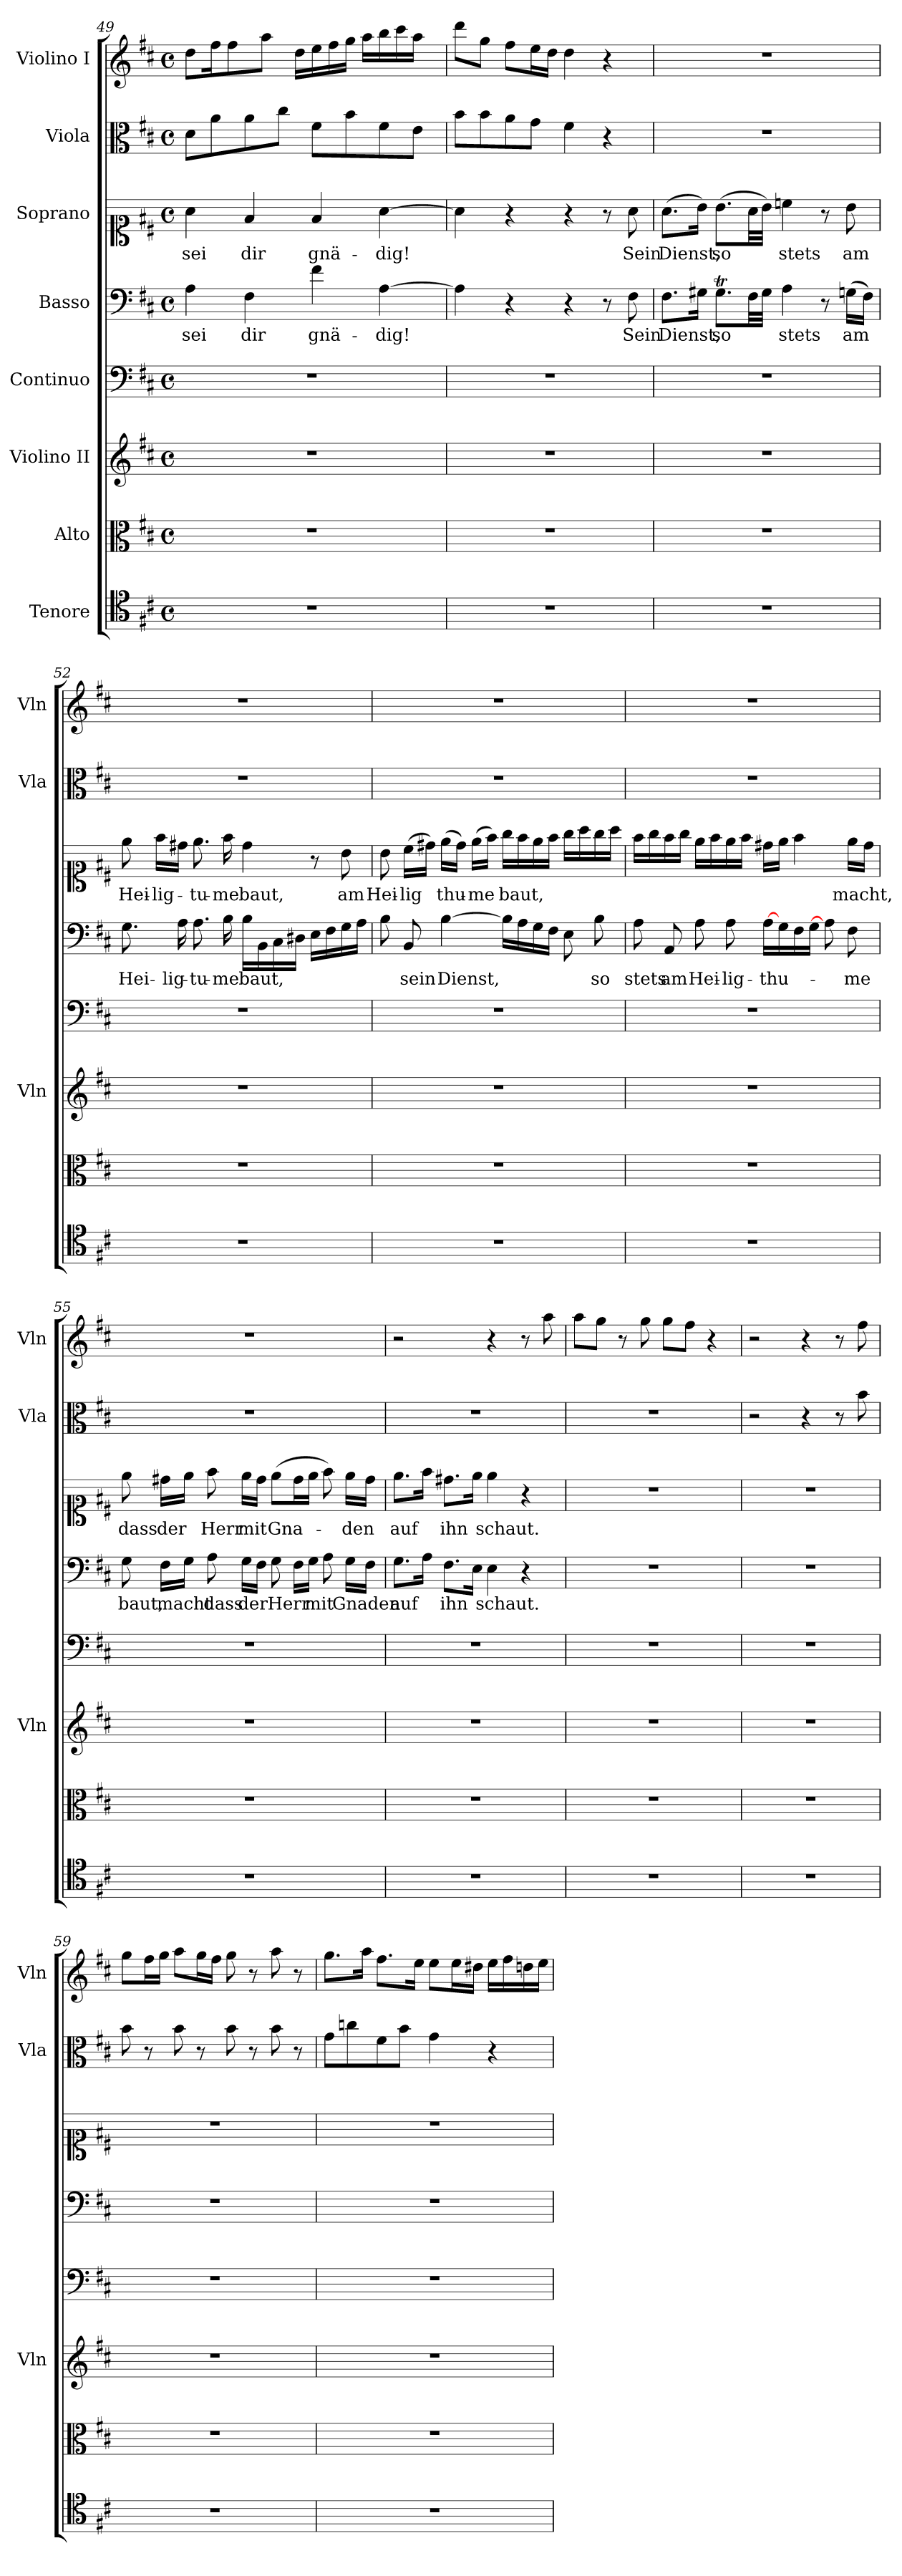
**kern	**kern	**kern	**kern	**kern	**text	**kern	**text	**kern	**kern
*part8	*part7	*part6	*part5	*part4	*part4	*part3	*part3	*part2	*part1
*staff8	*staff7	*staff6	*staff5	*staff4	*staff4	*staff3	*staff3	*staff2	*staff1
*I"Tenore	*I"Alto	*I"Violino II	*I"Continuo	*I"Basso	*	*I"Soprano	*	*I"Viola	*I"Violino I
*	*	*I'Vln	*	*	*	*	*	*I'Vla	*I'Vln
*clefC4	*clefC3	*clefG2	*clefF4	*clefF4	*	*clefC1	*	*clefC3	*clefG2
*k[f#c#]	*k[f#c#]	*k[f#c#]	*k[f#c#]	*k[f#c#]	*	*k[f#c#]	*	*k[f#c#]	*k[f#c#]
*M4/4	*M4/4	*M4/4	*M4/4	*M4/4	*	*M4/4	*	*M4/4	*M4/4
*met(c)	*met(c)	*met(c)	*met(c)	*met(c)	*	*met(c)	*	*met(c)	*met(c)
=49	=49	=49	=49	=49	=49	=49	=49	=49	=49
!	!	!	!	!	!LO:LY:b	!	!LO:LY:b	!	!
1r	1r	1r	1r	4A\	sei	4a\	sei	8d\L	8dd\L
.	.	.	.	.	.	.	.	8a\	16ff#\K
.	.	.	.	.	.	.	.	.	8ff#\
!	!	!	!	!	!LO:LY:b	!	!LO:LY:b	!	!
.	.	.	.	4F#\	dir	4f#/	dir	8a\	.
.	.	.	.	.	.	.	.	.	8aa\J
.	.	.	.	.	.	.	.	8cc#\J	.
.	.	.	.	.	.	.	.	.	16dd\LL
!	!	!	!	!	!LO:LY:b	!	!LO:LY:b	!	!
.	.	.	.	4f#\	gnä-	4f#/	gnä-	8f#\L	16ee\
.	.	.	.	.	.	.	.	.	16ff#\
.	.	.	.	.	.	.	.	8b\	16gg\JJ
.	.	.	.	.	.	.	.	.	16aa\LL
!	!	!	!	!	!LO:LY:b	!	!LO:LY:b	!	!
.	.	.	.	[4A\	-dig!	[4a\	-dig!	8f#\	16bb\
.	.	.	.	.	.	.	.	.	16ccc#\
.	.	.	.	.	.	.	.	8e\J	16aa\JJ
.	.	.	.	.	.	.	.	.	16ryy
!!LO:LB:g=z
=50	=50	=50	=50	=50	=50	=50	=50	=50	=50
1r	1r	1r	1r	4A\]	.	4a\]	.	8b\L	8ddd\L
.	.	.	.	.	.	.	.	8b\	8gg\J
.	.	.	.	4r	.	4r	.	8a\	8ff#\L
.	.	.	.	.	.	.	.	8g\J	16ee\L
.	.	.	.	.	.	.	.	.	16dd\JJ
.	.	.	.	4r	.	4r	.	4f#\	4dd\
.	.	.	.	8r	.	8r	.	4r	4r
!	!	!	!	!	!LO:LY:b	!	!LO:LY:b	!	!
.	.	.	.	8F#\	Sein	8a\	Sein	.	.
=51	=51	=51	=51	=51	=51	=51	=51	=51	=51
!	!	!	!	!	!LO:LY:b	!	!LO:LY:b	!	!
1r	1r	1r	1r	8.F#\L	Dienst,	(>8.a\L	Dienst,	1r	1r
.	.	.	.	16G#X\Jk	.	16b\Jk)	.	.	.
!	!	!	!	!	!LO:LY:b	!	!LO:LY:b	!	!
.	.	.	.	8.G#t\L	so	(>8.b\L	so	.	.
.	.	.	.	32F#\LL	.	32a\LL	.	.	.
.	.	.	.	32G#\JJJ	.	32b\JJJ)	.	.	.
!	!	!	!	!	!LO:LY:b	!	!LO:LY:b	!	!
.	.	.	.	4A\	stets	4ccn\	stets	.	.
.	.	.	.	8r	.	8r	.	.	.
!	!	!	!	!	!LO:LY:b	!	!LO:LY:b	!	!
.	.	.	.	(>16Gn\LL	am	8b\	am	.	.
.	.	.	.	16F#\JJ)	.	.	.	.	.
=52	=52	=52	=52	=52	=52	=52	=52	=52	=52
!	!	!	!	!	!LO:LY:b	!	!LO:LY:b	!	!
1r	1r	1r	1r	8.G\	Hei-	8ee\	Hei-	1r	1r
!	!	!	!	!	!	!	!LO:LY:b	!	!
.	.	.	.	.	.	16ff#\LL	-lig-	.	.
!	!	!	!	!	!LO:LY:b	!	!	!	!
.	.	.	.	16A\	-lig-	16dd#X\JJ	.	.	.
!	!	!	!	!	!LO:LY:b	!	!LO:LY:b	!	!
.	.	.	.	8.A\	-tu-	8.ee\	-tu-	.	.
!	!	!	!	!	!LO:LY:b	!	!LO:LY:b	!	!
.	.	.	.	16B\	-me	16ff#\	-me	.	.
!	!	!	!	!	!LO:LY:b	!	!LO:LY:b	!	!
.	.	.	.	16B\LL	baut,	4dd#\	baut,	.	.
.	.	.	.	16BB\	.	.	.	.	.
.	.	.	.	16C#\	.	.	.	.	.
.	.	.	.	16D#X\JJ	.	.	.	.	.
.	.	.	.	16E\LL	.	8r	.	.	.
.	.	.	.	16F#\	.	.	.	.	.
!	!	!	!	!	!	!	!LO:LY:b	!	!
.	.	.	.	16G\	.	8b\	am	.	.
.	.	.	.	16A\JJ	.	.	.	.	.
=53	=53	=53	=53	=53	=53	=53	=53	=53	=53
!	!	!	!	!	!	!	!LO:LY:b	!	!
1r	1r	1r	1r	8B\	.	8b\	Hei-	1r	1r
!	!	!	!	!	!LO:LY:b	!	!LO:LY:b	!	!
.	.	.	.	8BB/	sein	(>16cc#\LL	-lig	.	.
.	.	.	.	.	.	16dd#X\JJ)	.	.	.
!	!	!	!	!	!LO:LY:b	!	!LO:LY:b	!	!
.	.	.	.	[4B\	Dienst,	(>16ee\LL	thu-	.	.
.	.	.	.	.	.	16dd#\JJ)	.	.	.
!	!	!	!	!	!	!	!LO:LY:b	!	!
.	.	.	.	.	.	(>16ee\LL	-me	.	.
.	.	.	.	.	.	16ff#\JJ)	.	.	.
!	!	!	!	!	!	!	!LO:LY:b	!	!
.	.	.	.	16B\LL]	.	16gg\LL	baut,	.	.
.	.	.	.	16A\	.	16ff#\	.	.	.
.	.	.	.	16G\	.	16ee\	.	.	.
.	.	.	.	16F#\JJ	.	16ff#\JJ	.	.	.
.	.	.	.	8E\	.	16gg\LL	.	.	.
.	.	.	.	.	.	16aa\	.	.	.
!	!	!	!	!	!LO:LY:b	!	!	!	!
.	.	.	.	8B\	so	16gg\	.	.	.
.	.	.	.	.	.	16aa\JJ	.	.	.
!!LO:LB:g=z
=54	=54	=54	=54	=54	=54	=54	=54	=54	=54
!	!	!	!	!	!LO:LY:b	!	!	!	!
1r	1r	1r	1r	8A\	stets	16ff#\LL	.	1r	1r
.	.	.	.	.	.	16gg\	.	.	.
!	!	!	!	!	!LO:LY:b	!	!	!	!
.	.	.	.	8AA/	am	16ff#\	.	.	.
.	.	.	.	.	.	16gg\JJ	.	.	.
!	!	!	!	!	!LO:LY:b	!	!	!	!
.	.	.	.	8A\	Hei-	16ee\LL	.	.	.
.	.	.	.	.	.	16ff#\	.	.	.
!	!	!	!	!	!LO:LY:b	!	!	!	!
.	.	.	.	8A\	-lig-	16ee\	.	.	.
.	.	.	.	.	.	16ff#\JJ	.	.	.
!	!	!	!	!	!LO:LY:b	!	!	!	!
.	.	.	.	[16A\LL	-thu-	16dd#X\LL	.	.	.
.	.	.	.	16G\	.	16ee\JJ	.	.	.
.	.	.	.	16F#\	.	4ff#\	.	.	.
.	.	.	.	16G\JJ	.	.	.	.	.
.	.	.	.	8A\]	.	.	.	.	.
!	!	!	!	!	!LO:LY:b	!	!LO:LY:b	!	!
.	.	.	.	8F#\	me	16ee\LL	macht,	.	.
.	.	.	.	.	.	16dd#\JJ	.	.	.
=55	=55	=55	=55	=55	=55	=55	=55	=55	=55
!	!	!	!	!	!LO:LY:b	!	!LO:LY:b	!	!
1r	1r	1r	1r	8G\	baut,	8ee\	dass	1r	1r
!	!	!	!	!	!LO:LY:b	!	!LO:LY:b	!	!
.	.	.	.	16F#\LL	macht	16dd#X\LL	der	.	.
.	.	.	.	16G\JJ	.	16ee\JJ	.	.	.
!	!	!	!	!	!LO:LY:b	!	!LO:LY:b	!	!
.	.	.	.	8A\	dass	8ff#\	Herr	.	.
!	!	!	!	!	!LO:LY:b	!	!LO:LY:b	!	!
.	.	.	.	16G\LL	der	16ee\LL	mit	.	.
.	.	.	.	16F#\JJ	.	16dd#\JJ	.	.	.
!	!	!	!	!	!LO:LY:b	!	!LO:LY:b	!	!
.	.	.	.	8G\	Herr	(>8ee\L	Gna-	.	.
.	.	.	.	16F#\LL	.	16dd#\L	.	.	.
!	!	!	!	!	!LO:LY:b	!	!	!	!
.	.	.	.	16G\JJ	mit	16ee\JJ	.	.	.
.	.	.	.	8A\	.	8ff#\)	.	.	.
!	!	!	!	!	!LO:LY:b	!	!LO:LY:b	!	!
.	.	.	.	16G\LL	Gnaden	16ee\LL	-den	.	.
.	.	.	.	16F#\JJ	.	16dd#\JJ	.	.	.
=56	=56	=56	=56	=56	=56	=56	=56	=56	=56
!	!	!	!	!	!LO:LY:b	!	!LO:LY:b	!	!
1r	1r	1r	1r	8.G\L	auf	8.ee\L	auf	1r	2r
.	.	.	.	16A\Jk	.	16ff#\Jk	.	.	.
!	!	!	!	!	!LO:LY:b	!	!LO:LY:b	!	!
.	.	.	.	8.F#\L	ihn	8.dd#X\L	ihn	.	.
.	.	.	.	16E\Jk	.	16ee\Jk	.	.	.
!	!	!	!	!	!LO:LY:b	!	!LO:LY:b	!	!
.	.	.	.	4E\	schaut.	4ee\	schaut.	.	4r
.	.	.	.	4r	.	4r	.	.	8r
.	.	.	.	.	.	.	.	.	8aa\
=57	=57	=57	=57	=57	=57	=57	=57	=57	=57
1r	1r	1r	1r	1r	.	1r	.	1r	8aa\L
.	.	.	.	.	.	.	.	.	8gg\J
.	.	.	.	.	.	.	.	.	8r
.	.	.	.	.	.	.	.	.	8gg\
.	.	.	.	.	.	.	.	.	8gg\L
.	.	.	.	.	.	.	.	.	8ff#\J
.	.	.	.	.	.	.	.	.	4r
=58	=58	=58	=58	=58	=58	=58	=58	=58	=58
1r	1r	1r	1r	1r	.	1r	.	2r	2r
.	.	.	.	.	.	.	.	4r	4r
.	.	.	.	.	.	.	.	8r	8r
.	.	.	.	.	.	.	.	8b\	8ff#\
!!LO:PB:g=z
=59	=59	=59	=59	=59	=59	=59	=59	=59	=59
1r	1r	1r	1r	1r	.	1r	.	8b\	8gg\L
.	.	.	.	.	.	.	.	8r	16ff#\L
.	.	.	.	.	.	.	.	.	16gg\JJ
.	.	.	.	.	.	.	.	8b\	8aa\L
.	.	.	.	.	.	.	.	8r	16gg\L
.	.	.	.	.	.	.	.	.	16ff#\JJ
.	.	.	.	.	.	.	.	8b\	8gg\
.	.	.	.	.	.	.	.	8r	8r
.	.	.	.	.	.	.	.	8b\	8aa\
.	.	.	.	.	.	.	.	8r	8r
=60	=60	=60	=60	=60	=60	=60	=60	=60	=60
1r	1r	1r	1r	1r	.	1r	.	8g\L	8.gg\L
.	.	.	.	.	.	.	.	8ccn\	.
.	.	.	.	.	.	.	.	.	16aa\Jk
.	.	.	.	.	.	.	.	8f#\	8.ff#\L
.	.	.	.	.	.	.	.	8b\J	.
.	.	.	.	.	.	.	.	.	16ee\Jk
.	.	.	.	.	.	.	.	4g\	8ee\L
.	.	.	.	.	.	.	.	.	16ee\L
.	.	.	.	.	.	.	.	.	16dd#X\JJ
.	.	.	.	.	.	.	.	4r	16ee\LL
.	.	.	.	.	.	.	.	.	16ff#\
.	.	.	.	.	.	.	.	.	16ddn\
.	.	.	.	.	.	.	.	.	16ee\JJ
=	=	=	=	=	=	=	=	=	=
*-	*-	*-	*-	*-	*-	*-	*-	*-	*-
